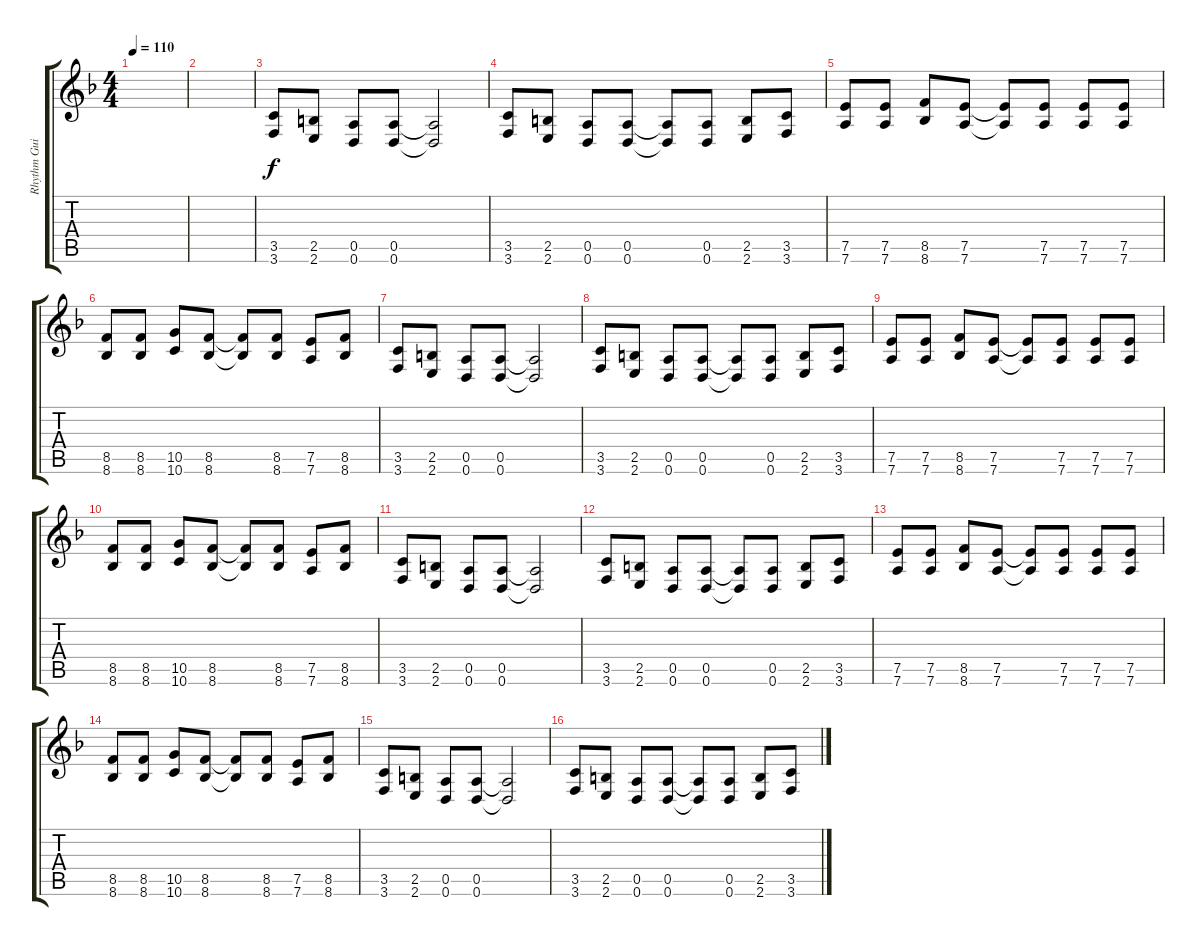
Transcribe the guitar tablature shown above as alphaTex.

\track ("Rhythm Guitar" "Rhythm Gui") {instrument distortionguitar}
\staff {score tabs}
\tuning (E4 B3 G3 D3 A2 D2) {hide}
\ts (4 4)
\tempo 110
\clef g2
\ks dminor
|
|
(3.5 3.6).8 (2.5 2.6).8 (0.5 0.6).8 (0.5 0.6).8 (0.5{t} 0.6{t}).2 |
(3.5 3.6).8 (2.5 2.6).8 (0.5 0.6).8 (0.5 0.6).8 (0.5{t} 0.6{t}).8 (0.5 0.6).8 (2.5 2.6).8 (3.5 3.6).8 |
(7.5 7.6).8 (7.5 7.6).8 (8.5 8.6).8 (7.5 7.6).8 (7.5{t} 7.6{t}).8 (7.5 7.6).8 (7.5 7.6).8 (7.5 7.6).8 |
(8.5 8.6).8 (8.5 8.6).8 (10.5 10.6).8 (8.5 8.6).8 (8.5{t} 8.6{t}).8 (8.5 8.6).8 (7.5 7.6).8 (8.5 8.6).8 |
(3.5 3.6).8 (2.5 2.6).8 (0.5 0.6).8 (0.5 0.6).8 (0.5{t} 0.6{t}).2 |
(3.5 3.6).8 (2.5 2.6).8 (0.5 0.6).8 (0.5 0.6).8 (0.5{t} 0.6{t}).8 (0.5 0.6).8 (2.5 2.6).8 (3.5 3.6).8 |
(7.5 7.6).8 (7.5 7.6).8 (8.5 8.6).8 (7.5 7.6).8 (7.5{t} 7.6{t}).8 (7.5 7.6).8 (7.5 7.6).8 (7.5 7.6).8 |
(8.5 8.6).8 (8.5 8.6).8 (10.5 10.6).8 (8.5 8.6).8 (8.5{t} 8.6{t}).8 (8.5 8.6).8 (7.5 7.6).8 (8.5 8.6).8 |
(3.5 3.6).8 (2.5 2.6).8 (0.5 0.6).8 (0.5 0.6).8 (0.5{t} 0.6{t}).2 |
(3.5 3.6).8 (2.5 2.6).8 (0.5 0.6).8 (0.5 0.6).8 (0.5{t} 0.6{t}).8 (0.5 0.6).8 (2.5 2.6).8 (3.5 3.6).8 |
(7.5 7.6).8 (7.5 7.6).8 (8.5 8.6).8 (7.5 7.6).8 (7.5{t} 7.6{t}).8 (7.5 7.6).8 (7.5 7.6).8 (7.5 7.6).8 |
(8.5 8.6).8 (8.5 8.6).8 (10.5 10.6).8 (8.5 8.6).8 (8.5{t} 8.6{t}).8 (8.5 8.6).8 (7.5 7.6).8 (8.5 8.6).8 |
(3.5 3.6).8 (2.5 2.6).8 (0.5 0.6).8 (0.5 0.6).8 (0.5{t} 0.6{t}).2 |
(3.5 3.6).8 (2.5 2.6).8 (0.5 0.6).8 (0.5 0.6).8 (0.5{t} 0.6{t}).8 (0.5 0.6).8 (2.5 2.6).8 (3.5 3.6).8
